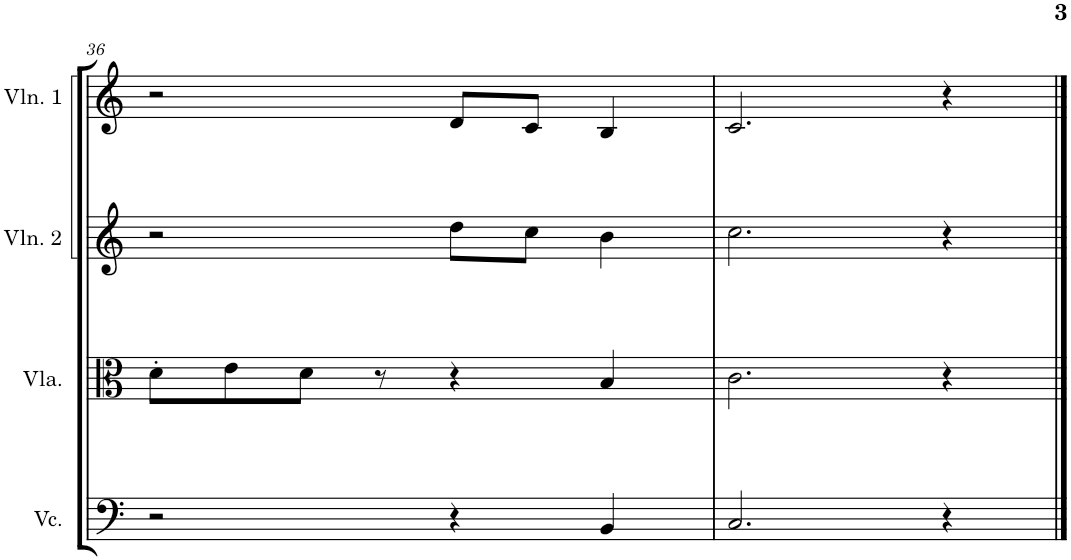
**kern	**kern	**kern	**kern
*part4	*part3	*part2	*part1
*staff4	*staff3	*staff2	*staff1
*I"Violoncello	*I"Viola	*I"Violin 2	*I"Violin 1
*I'Vc.	*I'Vla.	*I'Vln. 2	*I'Vln. 1
!!LO:PB:g=z
*clefF4	*clefC3	*clefG2	*clefG2
*k[]	*k[]	*k[]	*k[]
*M4/4	*M4/4	*M4/4	*M4/4
=36	=36	=36	=36
2r	8d'\L	2r	2r
.	8e\	.	.
.	8d\J	.	.
.	8r	.	.
4r	4r	8dd\L	8d/L
.	.	8cc\J	8c/J
4BB/	4B/	4b\	4B/
=37	=37	=37	=37
2.C/	2.c\	2.cc\	2.c/
4r	4r	4r	4r
==	==	==	==
*-	*-	*-	*-
